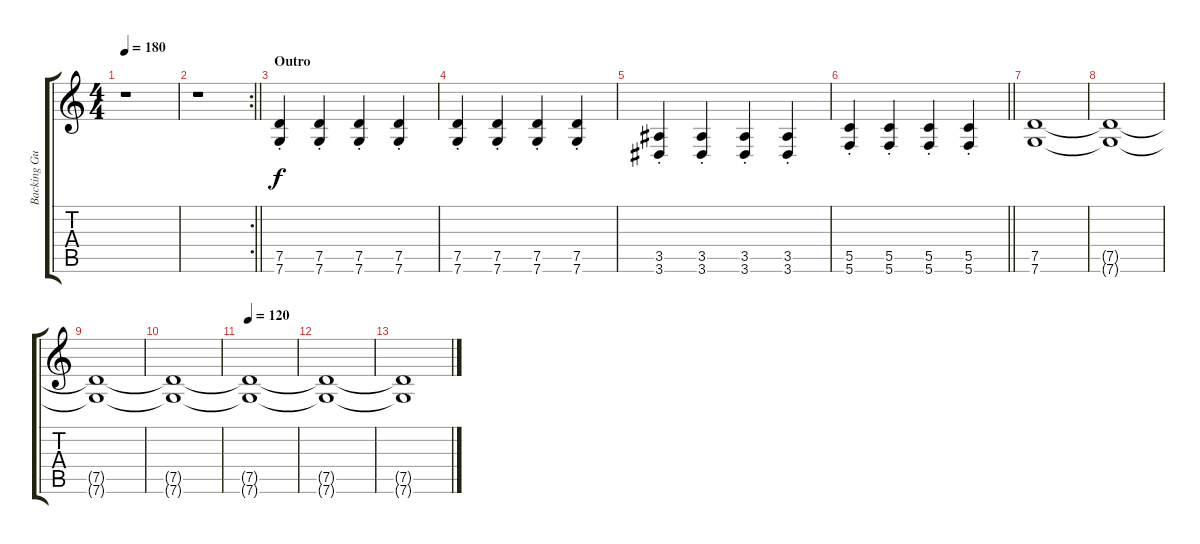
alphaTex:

\track ("Backing Guitar / Solo" "Backing Gu") {instrument distortionguitar}
\staff {score tabs}
\tuning (D4 A3 F3 C3 G2 C2) {hide}
\ts (4 4)
\tempo 180
\clef g2
\ks c
r.1{dy f} |
\rc 2
\barLineRight lightlight
r.1 |
\section ("" "Outro")
(7.5{st} 7.6{st}).4 (7.5{st} 7.6{st}).4 (7.5{st} 7.6{st}).4 (7.5{st} 7.6{st}).4 |
(7.5{st} 7.6{st}).4 (7.5{st} 7.6{st}).4 (7.5{st} 7.6{st}).4 (7.5{st} 7.6{st}).4 |
(3.5{st} 3.6{st}).4 (3.5{st} 3.6{st}).4 (3.5{st} 3.6{st}).4 (3.5{st} 3.6{st}).4 |
\barLineRight lightlight
(5.5{st} 5.6{st}).4 (5.5{st} 5.6{st}).4 (5.5{st} 5.6{st}).4 (5.5{st} 5.6{st}).4 |
(7.5 7.6).1 |
(7.5{t} 7.6{t}).1 |
(7.5{t} 7.6{t}).1 |
(7.5{t} 7.6{t}).1{volume 0} |
\tempo 120
(7.5{t} 7.6{t}).1 |
(7.5{t} 7.6{t}).1 |
(7.5{t} 7.6{t}).1
